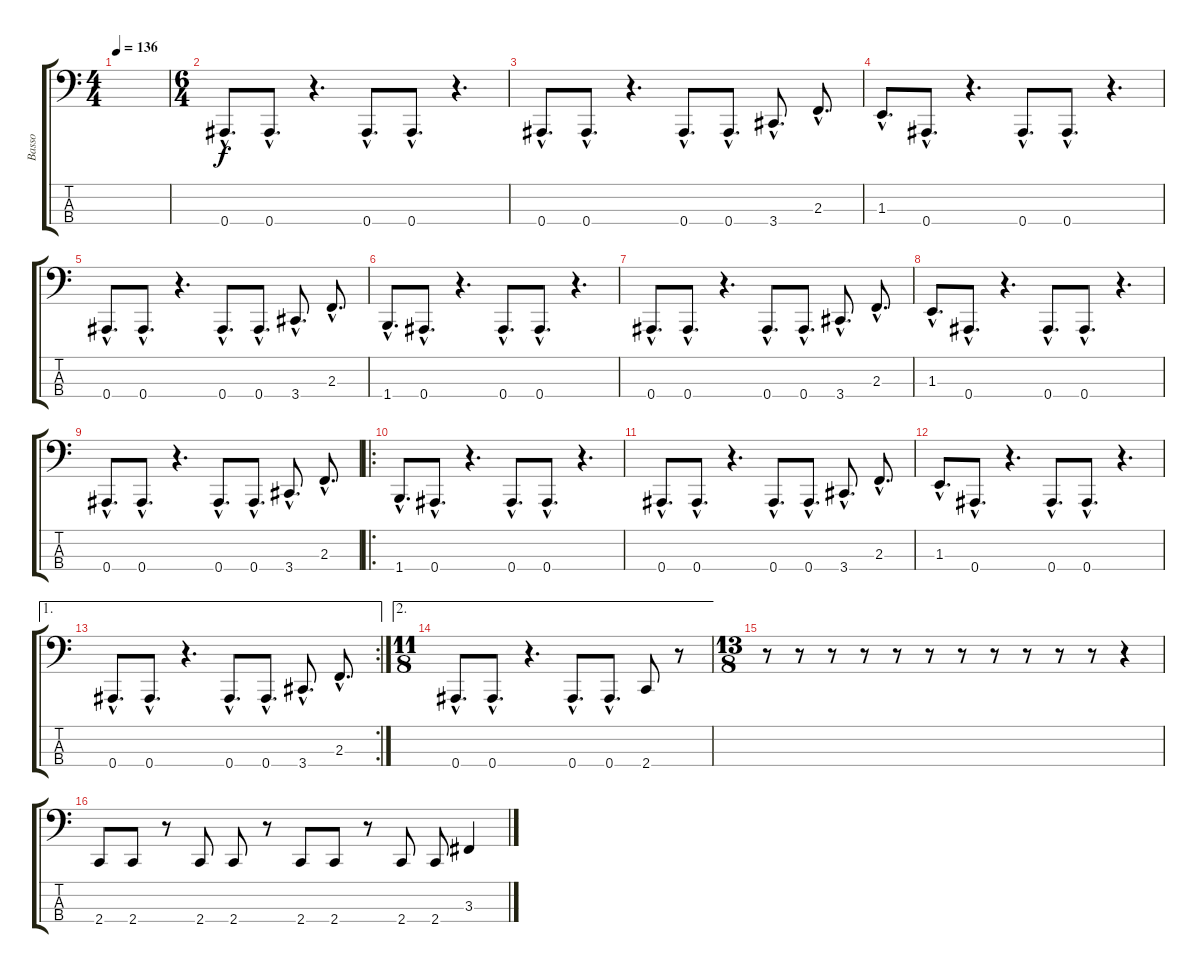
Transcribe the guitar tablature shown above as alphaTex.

\track ("Basso" "Basso") {instrument slapbass2}
\staff {score tabs}
\tuning (Db2 Ab1 Eb1 Bb0) {hide}
\ts (4 4)
\tempo 136
\clef f4
\ks c
|
\ts (6 4)
0.4{hac}.8{d} 0.4{hac}.8{d} r.4{d} 0.4{hac}.8{d} 0.4{hac}.8{d} r.4{d} |
0.4{hac}.8{d} 0.4{hac}.8{d} r.4{d} 0.4{hac}.8{d} 0.4{hac}.8{d} 3.4{hac}.8{d} 2.3{hac}.8{d} |
1.3{hac}.8{d} 0.4{hac}.8{d} r.4{d} 0.4{hac}.8{d} 0.4{hac}.8{d} r.4{d} |
0.4{hac}.8{d} 0.4{hac}.8{d} r.4{d} 0.4{hac}.8{d} 0.4{hac}.8{d} 3.4{hac}.8{d} 2.3{hac}.8{d} |
1.4{hac}.8{d} 0.4{hac}.8{d} r.4{d} 0.4{hac}.8{d} 0.4{hac}.8{d} r.4{d} |
0.4{hac}.8{d} 0.4{hac}.8{d} r.4{d} 0.4{hac}.8{d} 0.4{hac}.8{d} 3.4{hac}.8{d} 2.3{hac}.8{d} |
1.3{hac}.8{d} 0.4{hac}.8{d} r.4{d} 0.4{hac}.8{d} 0.4{hac}.8{d} r.4{d} |
0.4{hac}.8{d} 0.4{hac}.8{d} r.4{d} 0.4{hac}.8{d} 0.4{hac}.8{d} 3.4{hac}.8{d} 2.3{hac}.8{d} |
\ro
1.4{hac}.8{d} 0.4{hac}.8{d} r.4{d} 0.4{hac}.8{d} 0.4{hac}.8{d} r.4{d} |
0.4{hac}.8{d} 0.4{hac}.8{d} r.4{d} 0.4{hac}.8{d} 0.4{hac}.8{d} 3.4{hac}.8{d} 2.3{hac}.8{d} |
1.3{hac}.8{d} 0.4{hac}.8{d} r.4{d} 0.4{hac}.8{d} 0.4{hac}.8{d} r.4{d} |
\ae 1
\rc 2
0.4{hac}.8{d} 0.4{hac}.8{d} r.4{d} 0.4{hac}.8{d} 0.4{hac}.8{d} 3.4{hac}.8{d} 2.3{hac}.8{d} |
\ae 2
\ts (11 8)
0.4{hac}.8{d} 0.4{hac}.8{d} r.4{d} 0.4{hac}.8{d} 0.4{hac}.8{d} 2.4.8 r.8 |
\ts (13 8)
r.8 r.8 r.8 r.8 r.8 r.8 r.8 r.8 r.8 r.8 r.8 r.4 |
2.4.8 2.4.8 r.8 2.4.8 2.4.8 r.8 2.4.8 2.4.8 r.8 2.4.8 2.4.8 3.3.4
